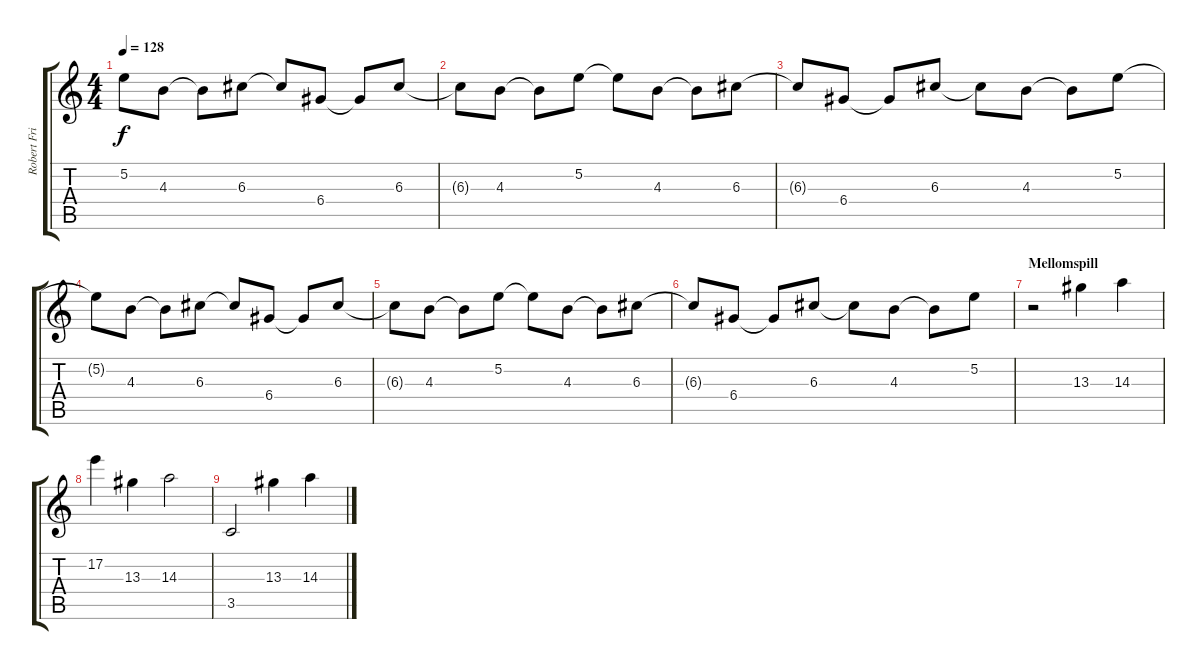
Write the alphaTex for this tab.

\track ("Robert Fripp" "Robert Fri") {instrument electricguitarclean}
\staff {score tabs}
\tuning (E4 B3 G3 D3 A2 E2) {hide}
\ts (4 4)
\tempo 128
\clef g2
\ks c
5.2{t}.8{dy f} 4.3.8 4.3{t}.8 6.3.8 6.3{t}.8 6.4.8 6.4{t}.8 6.3.8 |
6.3{t}.8 4.3.8 4.3{t}.8 5.2.8 5.2{t}.8 4.3.8 4.3{t}.8 6.3.8 |
6.3{t}.8 6.4.8 6.4{t}.8 6.3.8 6.3{t}.8 4.3.8 4.3{t}.8 5.2.8 |
5.2{t}.8 4.3.8 4.3{t}.8 6.3.8 6.3{t}.8 6.4.8 6.4{t}.8 6.3.8 |
6.3{t}.8 4.3.8 4.3{t}.8 5.2.8 5.2{t}.8 4.3.8 4.3{t}.8 6.3.8 |
6.3{t}.8 6.4.8 6.4{t}.8 6.3.8 6.3{t}.8 4.3.8 4.3{t}.8 5.2.8 |
\section ("" "Mellomspill")
r.2 13.3.4 14.3.4 |
17.2.4 13.3.4 14.3.2 |
3.5.2 13.3.4 14.3.4
